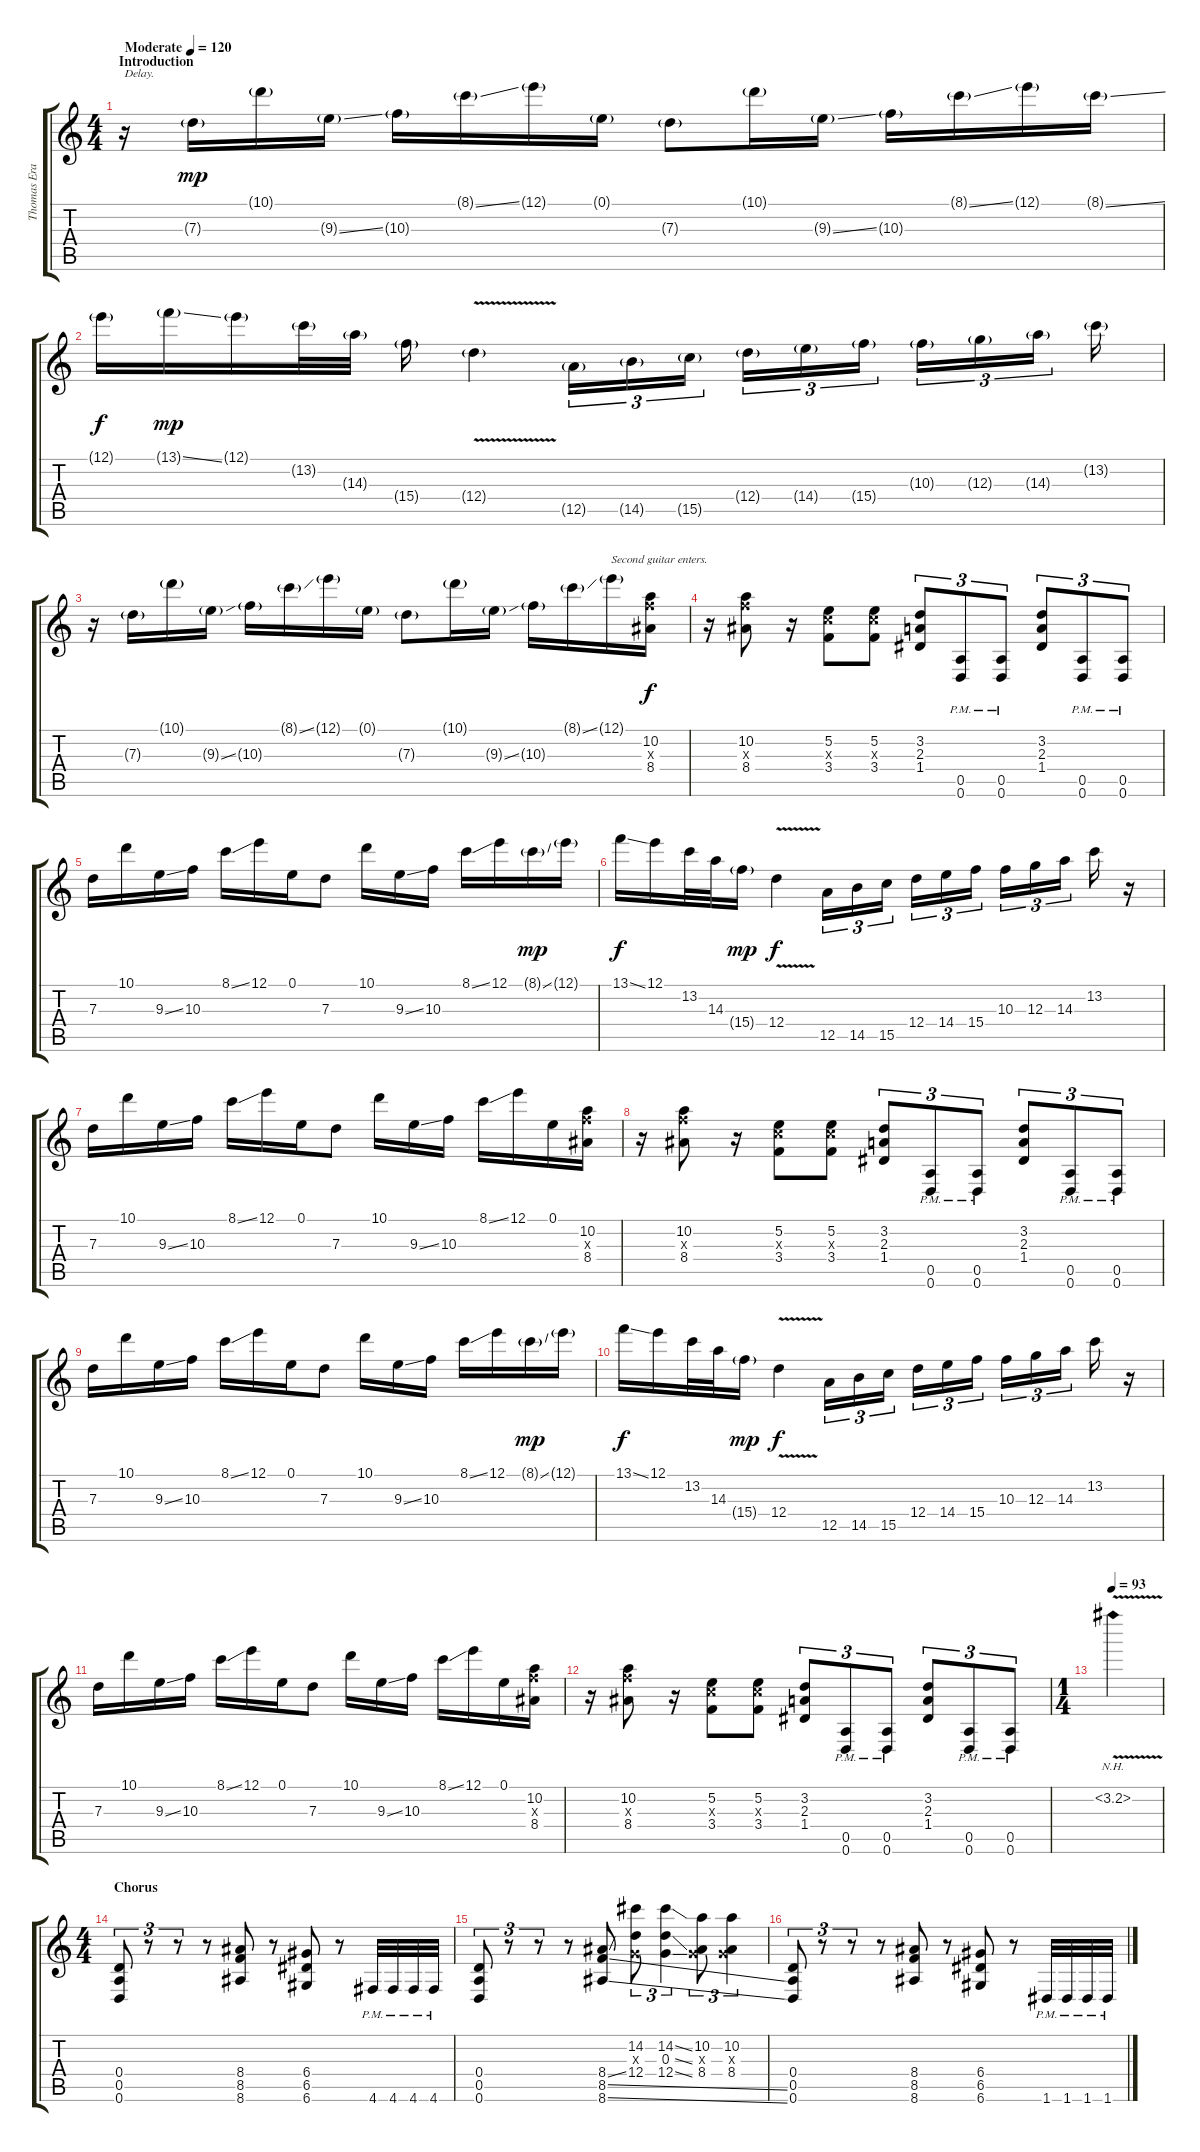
\track ("Thomas Erak" "Thomas Era") {instrument overdrivenguitar}
\staff {score tabs}
\tuning (E4 B3 G3 D3 A2 D2) {hide}
\ts (4 4)
\section ("" "Introduction")
\tempo (120 "Moderate")
\clef g2
\ks c
r.16{txt "Delay." dy mp instrument overdrivenguitar} 7.3{g}.16 10.1{g}.16 9.3{ss g}.16 10.3{g}.16 8.1{ss g}.16 12.1{g}.16 0.1{g}.16 7.3{g}.8 10.1{g}.16 9.3{ss g}.16 10.3{g}.16 8.1{ss g}.16 12.1{g}.16 8.1{ss g}.16 |
12.1{g}.16{dy f} 13.1{ss g}.16{dy mp} 12.1{g}.16 13.2{g}.32 14.3{g}.32 15.4{g}.16 12.4{v g}.4 12.5{g}.16{tu (3 2)} 14.5{g}.16{tu (3 2)} 15.5{g}.16{tu (3 2)} 12.4{g}.16{tu (3 2)} 14.4{g}.16{tu (3 2)} 15.4{g}.16{tu (3 2)} 10.3{g}.16{tu (3 2)} 12.3{g}.16{tu (3 2)} 14.3{g}.16{tu (3 2)} 13.2{g}.16 |
r.16 7.3{g}.16 10.1{g}.16 9.3{ss g}.16 10.3{g}.16 8.1{ss g}.16 12.1{g}.16 0.1{g}.16 7.3{g}.8 10.1{g}.16 9.3{ss g}.16 10.3{g}.16 8.1{ss g}.16 12.1{g}.16{txt "Second guitar enters."} (10.2 10.3{x} 8.4).16{dy f} |
r.16 (10.2 10.3{x} 8.4).8 r.16 (5.2 5.3{x} 3.4).8 (5.2 5.3{x} 3.4).8 (3.2 2.3 1.4).8{tu (3 2)} (0.5{pm} 0.6{pm}).8{tu (3 2)} (0.5{pm} 0.6{pm}).8{tu (3 2)} (3.2 2.3 1.4).8{tu (3 2)} (0.5{pm} 0.6{pm}).8{tu (3 2)} (0.5{pm} 0.6{pm}).8{tu (3 2)} |
7.3.16 10.1.16 9.3{ss}.16 10.3.16 8.1{ss}.16 12.1.16 0.1.16 7.3.8 10.1.16 9.3{ss}.16 10.3.16 8.1{ss}.16 12.1.16 8.1{ss g}.16{dy mp} 12.1{g}.16 |
13.1{ss}.16{dy f} 12.1.16 13.2.32 14.3.32 15.4{g}.16{dy mp} 12.4{v}.4{dy f} 12.5.16{tu (3 2)} 14.5.16{tu (3 2)} 15.5.16{tu (3 2)} 12.4.16{tu (3 2)} 14.4.16{tu (3 2)} 15.4.16{tu (3 2)} 10.3.16{tu (3 2)} 12.3.16{tu (3 2)} 14.3.16{tu (3 2)} 13.2.16 r.16 |
7.3.16 10.1.16 9.3{ss}.16 10.3.16 8.1{ss}.16 12.1.16 0.1.16 7.3.8 10.1.16 9.3{ss}.16 10.3.16 8.1{ss}.16 12.1.16 0.1.16 (10.2 10.3{x} 8.4).16 |
r.16 (10.2 10.3{x} 8.4).8 r.16 (5.2 5.3{x} 3.4).8 (5.2 5.3{x} 3.4).8 (3.2 2.3 1.4).8{tu (3 2)} (0.5{pm} 0.6{pm}).8{tu (3 2)} (0.5{pm} 0.6{pm}).8{tu (3 2)} (3.2 2.3 1.4).8{tu (3 2)} (0.5{pm} 0.6{pm}).8{tu (3 2)} (0.5{pm} 0.6{pm}).8{tu (3 2)} |
7.3.16 10.1.16 9.3{ss}.16 10.3.16 8.1{ss}.16 12.1.16 0.1.16 7.3.8 10.1.16 9.3{ss}.16 10.3.16 8.1{ss}.16 12.1.16 8.1{ss g}.16{dy mp} 12.1{g}.16 |
13.1{ss}.16{dy f} 12.1.16 13.2.32 14.3.32 15.4{g}.16{dy mp} 12.4{v}.4{dy f} 12.5.16{tu (3 2)} 14.5.16{tu (3 2)} 15.5.16{tu (3 2)} 12.4.16{tu (3 2)} 14.4.16{tu (3 2)} 15.4.16{tu (3 2)} 10.3.16{tu (3 2)} 12.3.16{tu (3 2)} 14.3.16{tu (3 2)} 13.2.16 r.16 |
7.3.16 10.1.16 9.3{ss}.16 10.3.16 8.1{ss}.16 12.1.16 0.1.16 7.3.8 10.1.16 9.3{ss}.16 10.3.16 8.1{ss}.16 12.1.16 0.1.16 (10.2 10.3{x} 8.4).16 |
r.16 (10.2 10.3{x} 8.4).8 r.16 (5.2 5.3{x} 3.4).8 (5.2 5.3{x} 3.4).8 (3.2 2.3 1.4).8{tu (3 2)} (0.5{pm} 0.6{pm}).8{tu (3 2)} (0.5{pm} 0.6{pm}).8{tu (3 2)} (3.2 2.3 1.4).8{tu (3 2)} (0.5{pm} 0.6{pm}).8{tu (3 2)} (0.5{pm} 0.6{pm}).8{tu (3 2)} |
\ts (1 4)
\tempo 93
3.2{nh v}.4 |
\ts (4 4)
\section ("" "Chorus")
(0.4 0.5 0.6).8{tu (3 2)} r.8{tu (3 2)} r.8{tu (3 2)} r.8 (8.4 8.5 8.6).8 r.8 (6.4 6.5 6.6).8 r.8 4.6{pm}.32 4.6{pm}.32 4.6{pm}.32 4.6{pm}.32 |
(0.4 0.5 0.6).8{tu (3 2)} r.8{tu (3 2)} r.8{tu (3 2)} r.8 (8.4{ss} 8.5{ss} 8.6{ss}).8 (14.2 0.3{x} 12.4).8{tu (3 2)} (14.2{ss} 0.3{ss} 12.4{ss}).4{tu (3 2)} (10.2 0.3{x} 8.4).8{tu (3 2)} (10.2 0.3{x} 8.4).4{tu (3 2)} |
(0.4 0.5 0.6).8{tu (3 2)} r.8{tu (3 2)} r.8{tu (3 2)} r.8 (8.4 8.5 8.6).8 r.8 (6.4 6.5 6.6).8 r.8 1.6{pm}.32 1.6{pm}.32 1.6{pm}.32 1.6{pm}.32
